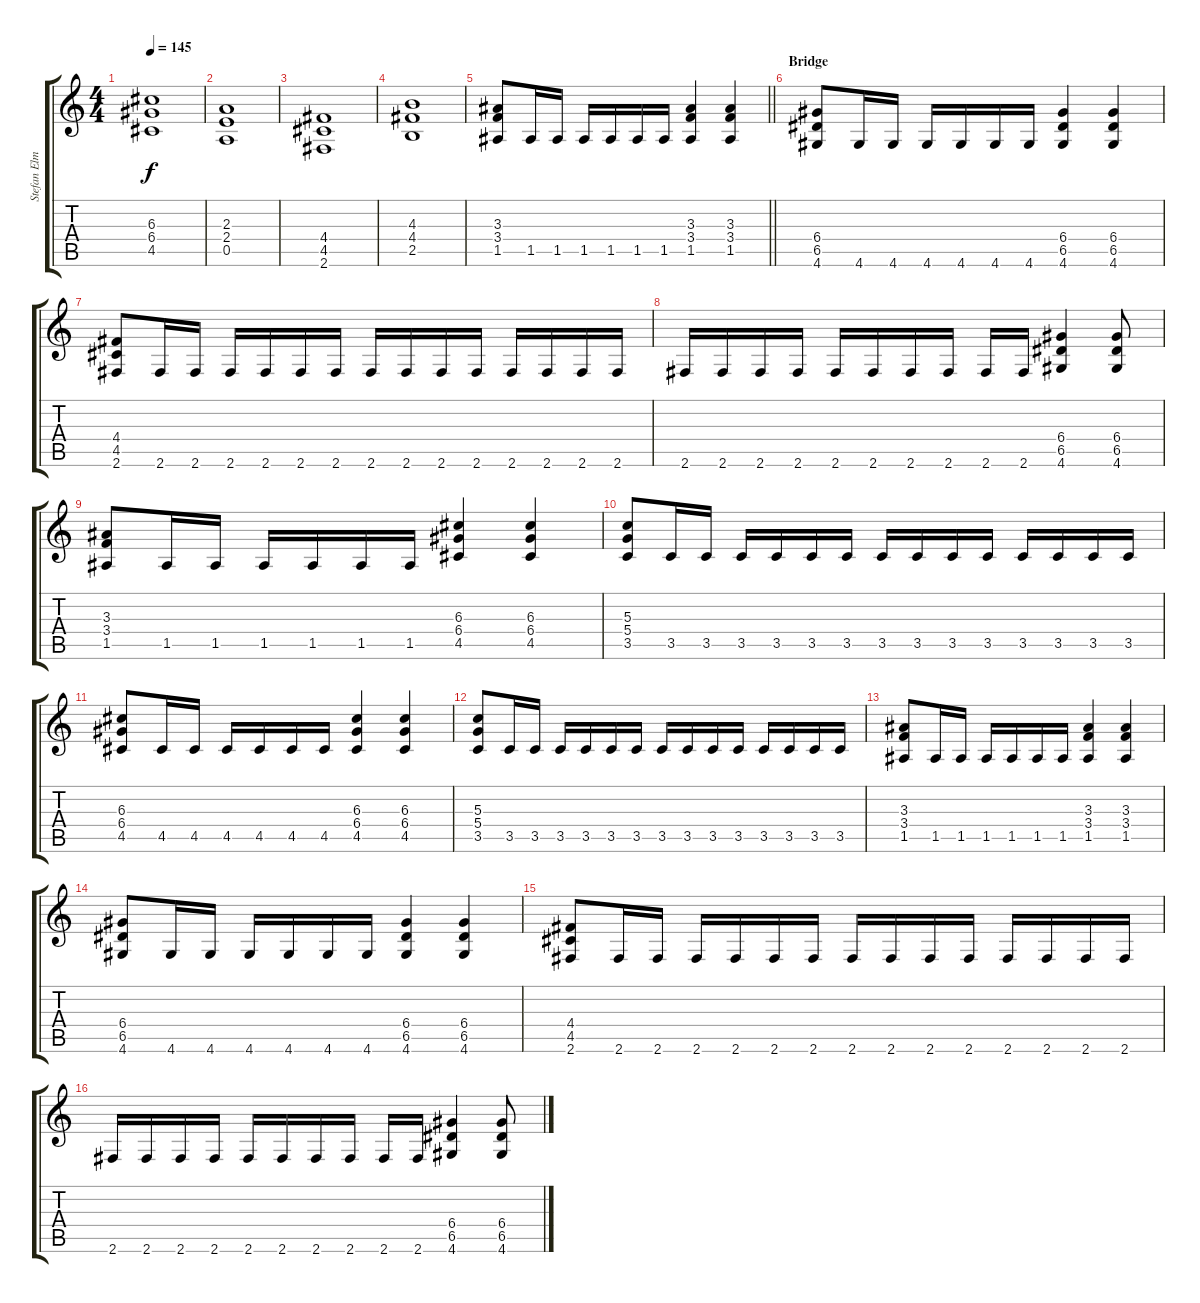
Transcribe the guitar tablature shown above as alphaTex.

\track ("Stefan Elmgren (Lead Guitar)" "Stefan Elm") {instrument distortionguitar}
\staff {score tabs}
\tuning (E4 B3 G3 D3 A2 E2) {hide}
\ts (4 4)
\tempo 145
\clef g2
\ks c
(6.3 6.4 4.5).1{dy f} |
(2.3 2.4 0.5).1 |
(4.4 4.5 2.6).1 |
(4.3 4.4 2.5).1 |
\barLineRight lightlight
(3.3 3.4 1.5).8 1.5.16 1.5.16 1.5.16 1.5.16 1.5.16 1.5.16 (3.3 3.4 1.5).4 (3.3 3.4 1.5).4 |
\section ("" "Bridge")
(6.4 6.5 4.6).8 4.6.16 4.6.16 4.6.16 4.6.16 4.6.16 4.6.16 (6.4 6.5 4.6).4 (6.4 6.5 4.6).4 |
(4.4 4.5 2.6).8 2.6.16 2.6.16 2.6.16 2.6.16 2.6.16 2.6.16 2.6.16 2.6.16 2.6.16 2.6.16 2.6.16 2.6.16 2.6.16 2.6.16 |
2.6.16 2.6.16 2.6.16 2.6.16 2.6.16 2.6.16 2.6.16 2.6.16 2.6.16 2.6.16 (6.4 6.5 4.6).4 (6.4 6.5 4.6).8 |
(3.3 3.4 1.5).8 1.5.16 1.5.16 1.5.16 1.5.16 1.5.16 1.5.16 (6.3 6.4 4.5).4 (6.3 6.4 4.5).4 |
(5.3 5.4 3.5).8 3.5.16 3.5.16 3.5.16 3.5.16 3.5.16 3.5.16 3.5.16 3.5.16 3.5.16 3.5.16 3.5.16 3.5.16 3.5.16 3.5.16 |
(6.3 6.4 4.5).8 4.5.16 4.5.16 4.5.16 4.5.16 4.5.16 4.5.16 (6.3 6.4 4.5).4 (6.3 6.4 4.5).4 |
(5.3 5.4 3.5).8 3.5.16 3.5.16 3.5.16 3.5.16 3.5.16 3.5.16 3.5.16 3.5.16 3.5.16 3.5.16 3.5.16 3.5.16 3.5.16 3.5.16 |
(3.3 3.4 1.5).8 1.5.16 1.5.16 1.5.16 1.5.16 1.5.16 1.5.16 (3.3 3.4 1.5).4 (3.3 3.4 1.5).4 |
(6.4 6.5 4.6).8 4.6.16 4.6.16 4.6.16 4.6.16 4.6.16 4.6.16 (6.4 6.5 4.6).4 (6.4 6.5 4.6).4 |
(4.4 4.5 2.6).8 2.6.16 2.6.16 2.6.16 2.6.16 2.6.16 2.6.16 2.6.16 2.6.16 2.6.16 2.6.16 2.6.16 2.6.16 2.6.16 2.6.16 |
2.6.16 2.6.16 2.6.16 2.6.16 2.6.16 2.6.16 2.6.16 2.6.16 2.6.16 2.6.16 (6.4 6.5 4.6).4 (6.4 6.5 4.6).8
